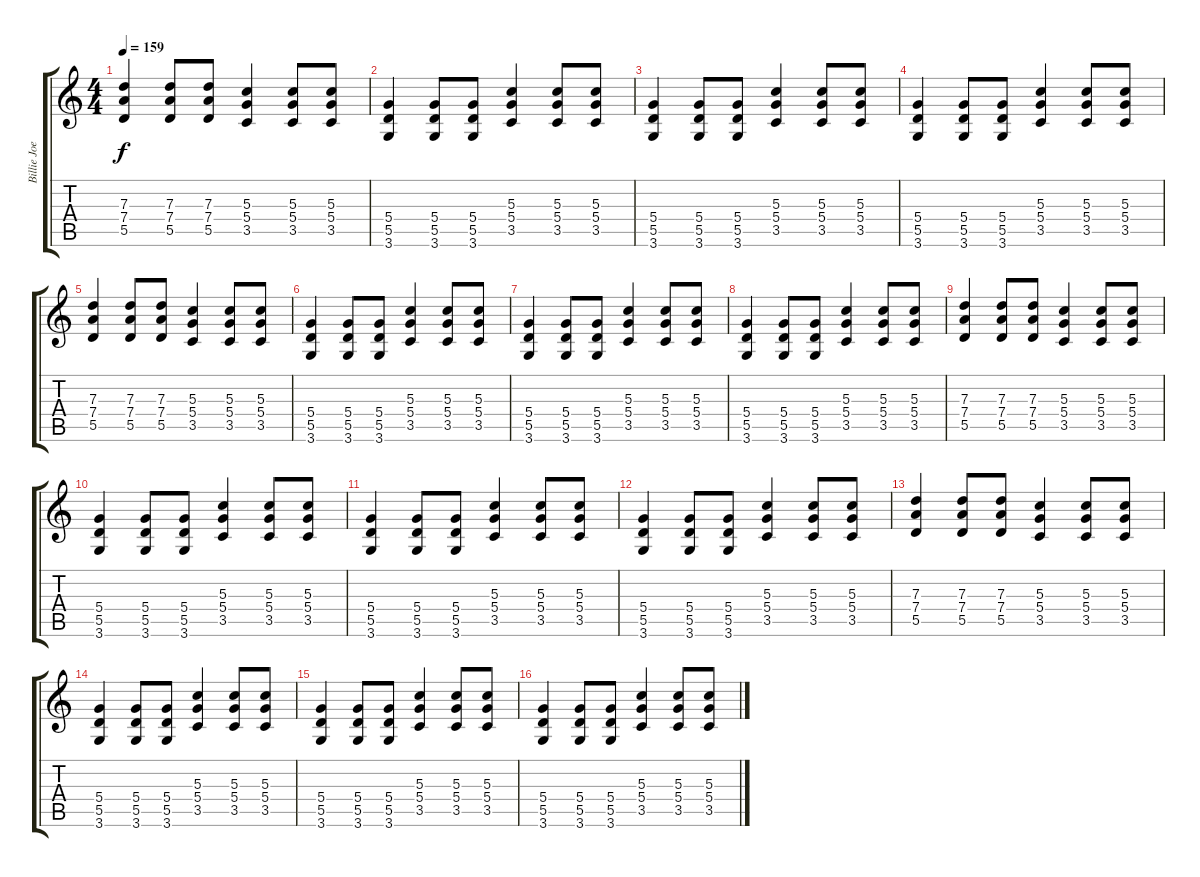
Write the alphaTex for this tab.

\track ("Billie Joe" "Billie Joe") {instrument distortionguitar}
\staff {score tabs}
\tuning (E4 B3 G3 D3 A2 E2) {hide}
\ts (4 4)
\tempo 159
\clef g2
\ks c
(7.3 7.4 5.5).4{dy f} (7.3 7.4 5.5).8 (7.3 7.4 5.5).8 (5.3 5.4 3.5).4 (5.3 5.4 3.5).8 (5.3 5.4 3.5).8 |
(5.4 5.5 3.6).4 (5.4 5.5 3.6).8 (5.4 5.5 3.6).8 (5.3 5.4 3.5).4 (5.3 5.4 3.5).8 (5.3 5.4 3.5).8 |
(5.4 5.5 3.6).4 (5.4 5.5 3.6).8 (5.4 5.5 3.6).8 (5.3 5.4 3.5).4 (5.3 5.4 3.5).8 (5.3 5.4 3.5).8 |
(5.4 5.5 3.6).4 (5.4 5.5 3.6).8 (5.4 5.5 3.6).8 (5.3 5.4 3.5).4 (5.3 5.4 3.5).8 (5.3 5.4 3.5).8 |
(7.3 7.4 5.5).4 (7.3 7.4 5.5).8 (7.3 7.4 5.5).8 (5.3 5.4 3.5).4 (5.3 5.4 3.5).8 (5.3 5.4 3.5).8 |
(5.4 5.5 3.6).4 (5.4 5.5 3.6).8 (5.4 5.5 3.6).8 (5.3 5.4 3.5).4 (5.3 5.4 3.5).8 (5.3 5.4 3.5).8 |
(5.4 5.5 3.6).4 (5.4 5.5 3.6).8 (5.4 5.5 3.6).8 (5.3 5.4 3.5).4 (5.3 5.4 3.5).8 (5.3 5.4 3.5).8 |
(5.4 5.5 3.6).4 (5.4 5.5 3.6).8 (5.4 5.5 3.6).8 (5.3 5.4 3.5).4 (5.3 5.4 3.5).8 (5.3 5.4 3.5).8 |
(7.3 7.4 5.5).4 (7.3 7.4 5.5).8 (7.3 7.4 5.5).8 (5.3 5.4 3.5).4 (5.3 5.4 3.5).8 (5.3 5.4 3.5).8 |
(5.4 5.5 3.6).4 (5.4 5.5 3.6).8 (5.4 5.5 3.6).8 (5.3 5.4 3.5).4 (5.3 5.4 3.5).8 (5.3 5.4 3.5).8 |
(5.4 5.5 3.6).4 (5.4 5.5 3.6).8 (5.4 5.5 3.6).8 (5.3 5.4 3.5).4 (5.3 5.4 3.5).8 (5.3 5.4 3.5).8 |
(5.4 5.5 3.6).4 (5.4 5.5 3.6).8 (5.4 5.5 3.6).8 (5.3 5.4 3.5).4 (5.3 5.4 3.5).8 (5.3 5.4 3.5).8 |
(7.3 7.4 5.5).4 (7.3 7.4 5.5).8 (7.3 7.4 5.5).8 (5.3 5.4 3.5).4 (5.3 5.4 3.5).8 (5.3 5.4 3.5).8 |
(5.4 5.5 3.6).4 (5.4 5.5 3.6).8 (5.4 5.5 3.6).8 (5.3 5.4 3.5).4 (5.3 5.4 3.5).8 (5.3 5.4 3.5).8 |
(5.4 5.5 3.6).4 (5.4 5.5 3.6).8 (5.4 5.5 3.6).8 (5.3 5.4 3.5).4 (5.3 5.4 3.5).8 (5.3 5.4 3.5).8 |
(5.4 5.5 3.6).4 (5.4 5.5 3.6).8 (5.4 5.5 3.6).8 (5.3 5.4 3.5).4 (5.3 5.4 3.5).8 (5.3 5.4 3.5).8
